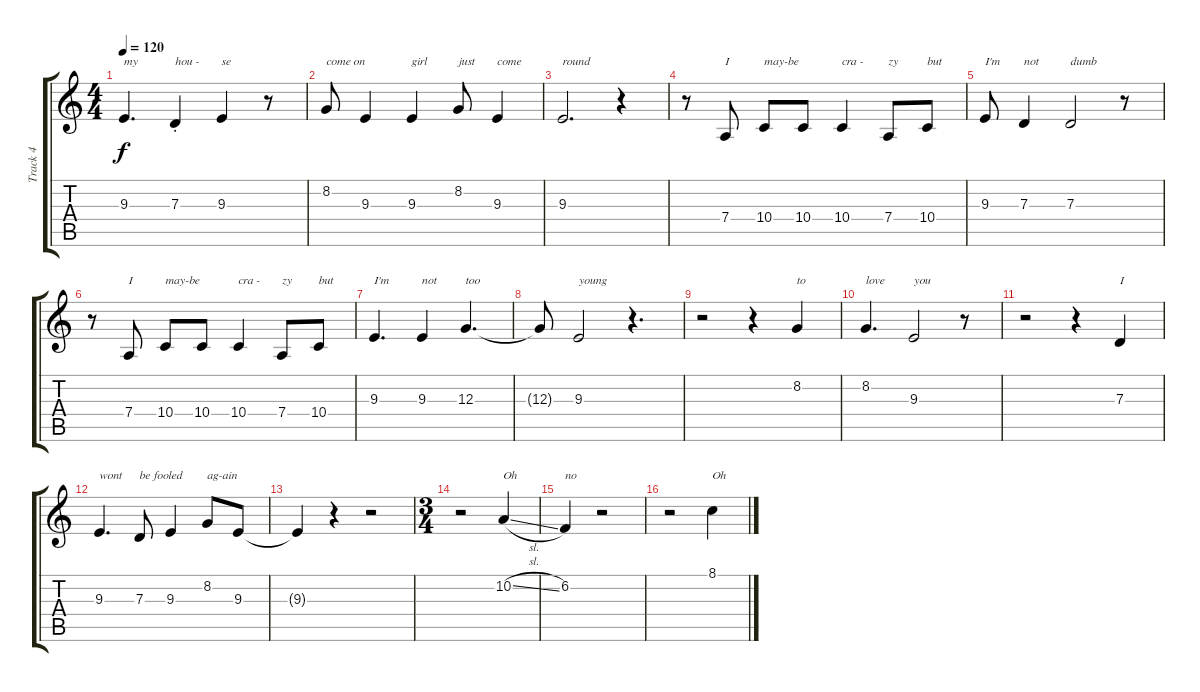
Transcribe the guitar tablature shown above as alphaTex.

\track ("Track 4" "Track 4") {instrument cello}
\staff {score tabs}
\tuning (E4 B3 G3 D3 A2 E2) {hide}
\ts (4 4)
\tempo 120
\clef g2
\ks c
9.3.4{d txt "my" dy f} 7.3{st}.4{txt "hou -"} 9.3.4{txt "se"} r.8 |
8.2.8{txt "come on"} 9.3.4 9.3.4{txt "girl"} 8.2.8{txt "just"} 9.3.4{txt "come"} |
9.3.2{d txt "round"} r.4 |
r.8 7.4.8{txt "I"} 10.4.8{txt "may-be"} 10.4.8 10.4.4{txt "cra -"} 7.4.8{txt "zy"} 10.4.8{txt "but"} |
9.3.8{txt "I'm"} 7.3.4{txt "not"} 7.3.2{txt "dumb"} r.8 |
r.8 7.4.8{txt "I"} 10.4.8{txt "may-be"} 10.4.8 10.4.4{txt "cra -"} 7.4.8{txt "zy"} 10.4.8{txt "but"} |
9.3.4{d txt "I'm"} 9.3.4{txt "not"} 12.3.4{d txt "too"} |
12.3{t}.8 9.3.2{txt "young"} r.4{d} |
r.2 r.4 8.2.4{txt "to"} |
8.2.4{d txt "love"} 9.3.2{txt "you"} r.8 |
r.2 r.4 7.3.4{txt "I"} |
9.3.4{d txt "wont"} 7.3.8{txt "be fooled"} 9.3.4 8.2.8{txt "ag-ain"} 9.3.8 |
9.3{t}.4 r.4 r.2 |
\ts (3 4)
r.2 10.2{sl}.4{txt "Oh"} |
6.2.4{txt "no"} r.2 |
r.2 8.1.4{txt "Oh"}
